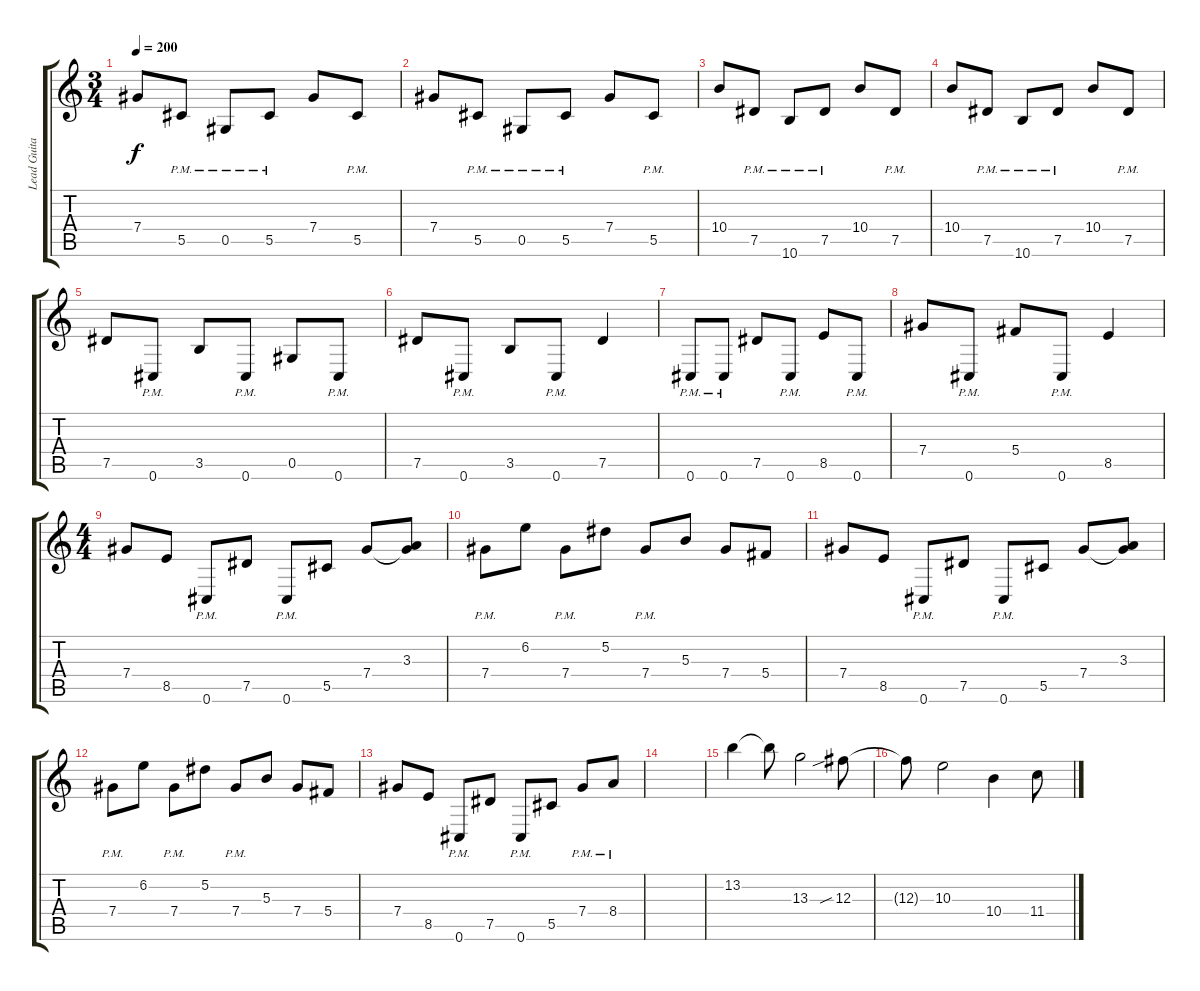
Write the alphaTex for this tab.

\track ("Lead Guitar" "Lead Guita") {instrument distortionguitar}
\staff {score tabs}
\tuning (Eb4 Bb3 Gb3 Db3 Ab2 Db2) {hide}
\ts (3 4)
\tempo 200
\clef g2
\ks c
7.4.8{dy f} 5.5{pm}.8 0.5{pm}.8 5.5{pm}.8 7.4.8 5.5{pm}.8 |
7.4.8 5.5{pm}.8 0.5{pm}.8 5.5{pm}.8 7.4.8 5.5{pm}.8 |
10.4.8 7.5{pm}.8 10.6{pm}.8 7.5{pm}.8 10.4.8 7.5{pm}.8 |
10.4.8 7.5{pm}.8 10.6{pm}.8 7.5{pm}.8 10.4.8 7.5{pm}.8 |
7.5.8 0.6{pm}.8 3.5.8 0.6{pm}.8 0.5.8 0.6{pm}.8 |
7.5.8 0.6{pm}.8 3.5.8 0.6{pm}.8 7.5.4 |
0.6{pm}.8 0.6{pm}.8 7.5.8 0.6{pm}.8 8.5.8 0.6{pm}.8 |
7.4.8 0.6{pm}.8 5.4.8 0.6{pm}.8 8.5.4 |
\ts (4 4)
7.4.8 8.5.8 0.6{pm}.8 7.5.8 0.6{pm}.8 5.5.8 7.4.8 (3.3 7.4{t}).8 |
7.4{pm}.8 6.2.8 7.4{pm}.8 5.2.8 7.4{pm}.8 5.3.8 7.4.8 5.4.8 |
7.4.8 8.5.8 0.6{pm}.8 7.5.8 0.6{pm}.8 5.5.8 7.4.8 (3.3 7.4{t}).8 |
7.4{pm}.8 6.2.8 7.4{pm}.8 5.2.8 7.4{pm}.8 5.3.8 7.4.8 5.4.8 |
7.4.8 8.5.8 0.6{pm}.8 7.5.8 0.6{pm}.8 5.5.8 7.4{pm}.8 8.4{pm}.8 |
|
13.2.4 13.2{t}.8 13.3.2 12.3{sib}.8 |
12.3{t}.8 10.3.2 10.4.4 11.4.8
